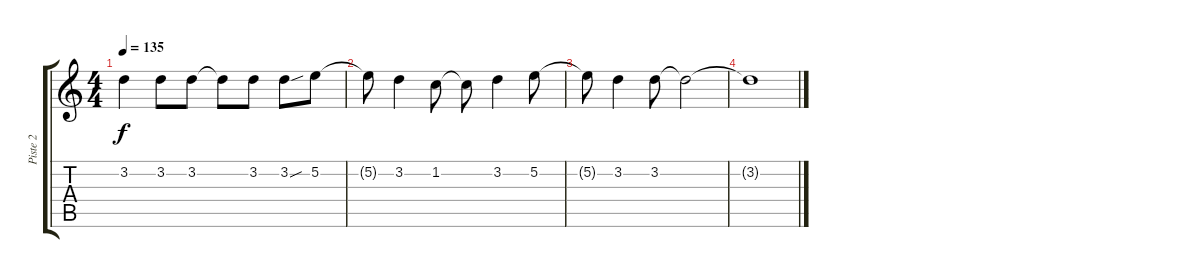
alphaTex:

\track ("Piste 2" "Piste 2") {instrument overdrivenguitar}
\staff {score tabs}
\tuning (E4 B3 G3 D3 A2 E2) {hide}
\ts (4 4)
\tempo 135
\clef g2
\ks c
3.2.4{dy f} 3.2.8 3.2.8 3.2{t}.8 3.2.8 3.2{sou}.8 5.2.8 |
5.2{t}.8 3.2.4 1.2.8 1.2{t}.8 3.2.4 5.2.8 |
5.2{t}.8 3.2.4 3.2.8 3.2{t}.2 |
3.2{t}.1
